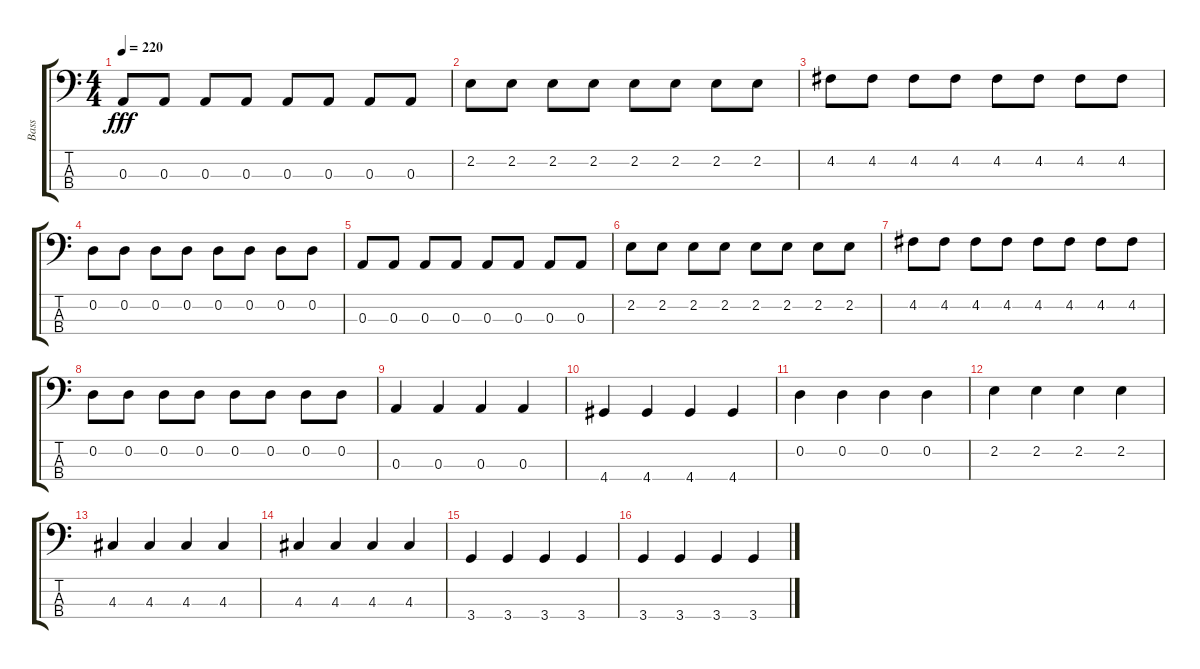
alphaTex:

\track ("Bass" "Bass") {instrument electricbassfinger}
\staff {score tabs}
\tuning (G2 D2 A1 E1) {hide}
\ts (4 4)
\tempo 220
\clef f4
\ks c
0.3.8{dy fff} 0.3.8 0.3.8 0.3.8 0.3.8 0.3.8 0.3.8 0.3.8 |
2.2.8 2.2.8 2.2.8 2.2.8 2.2.8 2.2.8 2.2.8 2.2.8 |
4.2.8 4.2.8 4.2.8 4.2.8 4.2.8 4.2.8 4.2.8 4.2.8 |
0.2.8 0.2.8 0.2.8 0.2.8 0.2.8 0.2.8 0.2.8 0.2.8 |
0.3.8 0.3.8 0.3.8 0.3.8 0.3.8 0.3.8 0.3.8 0.3.8 |
2.2.8 2.2.8 2.2.8 2.2.8 2.2.8 2.2.8 2.2.8 2.2.8 |
4.2.8 4.2.8 4.2.8 4.2.8 4.2.8 4.2.8 4.2.8 4.2.8 |
0.2.8 0.2.8 0.2.8 0.2.8 0.2.8 0.2.8 0.2.8 0.2.8 |
0.3.4 0.3.4 0.3.4 0.3.4 |
4.4.4 4.4.4 4.4.4 4.4.4 |
0.2.4 0.2.4 0.2.4 0.2.4 |
2.2.4 2.2.4 2.2.4 2.2.4 |
4.3.4 4.3.4 4.3.4 4.3.4 |
4.3.4 4.3.4 4.3.4 4.3.4 |
3.4.4 3.4.4 3.4.4 3.4.4 |
3.4.4 3.4.4 3.4.4 3.4.4
